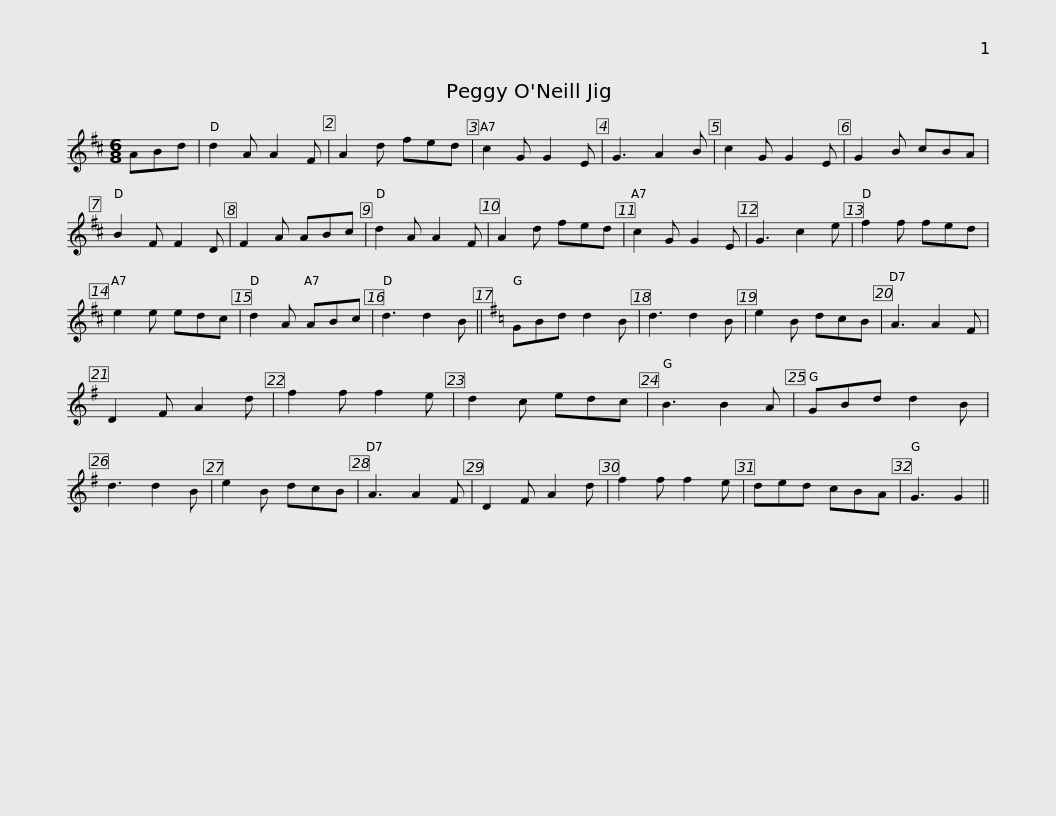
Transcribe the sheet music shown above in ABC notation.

X:1
L:1/8
M:6/8
I:linebreak $
K:D
V:1 treble
V:1
 ABd | d2 A A2 F | A2 d fed | c2 G G2 E | G3 A2 B | %5
 c2 G G2 E | G2 B cBA | B2 F F2 D | F2 A ABc |$ d2 A A2 F | %10
 A2 d fed | c2 G G2 E | G3 c2 e | f2 f fed | e2 e edc | %15
 d2 A ABc | d3 d2 B ||$[K:G] GBd d2 B | d3 d2 B | e2 B dcB | %20
 A3 A2 F | D2 F A2 d | f2 f f2 e | d2 c edc | B3 B2 A | %25
 GBd d2 B | d3 d2 B |$ e2 B dcB | A3 A2 F | D2 F A2 d | %30
 f2 f f2 e | ded cBA | G3 G2 || %33
